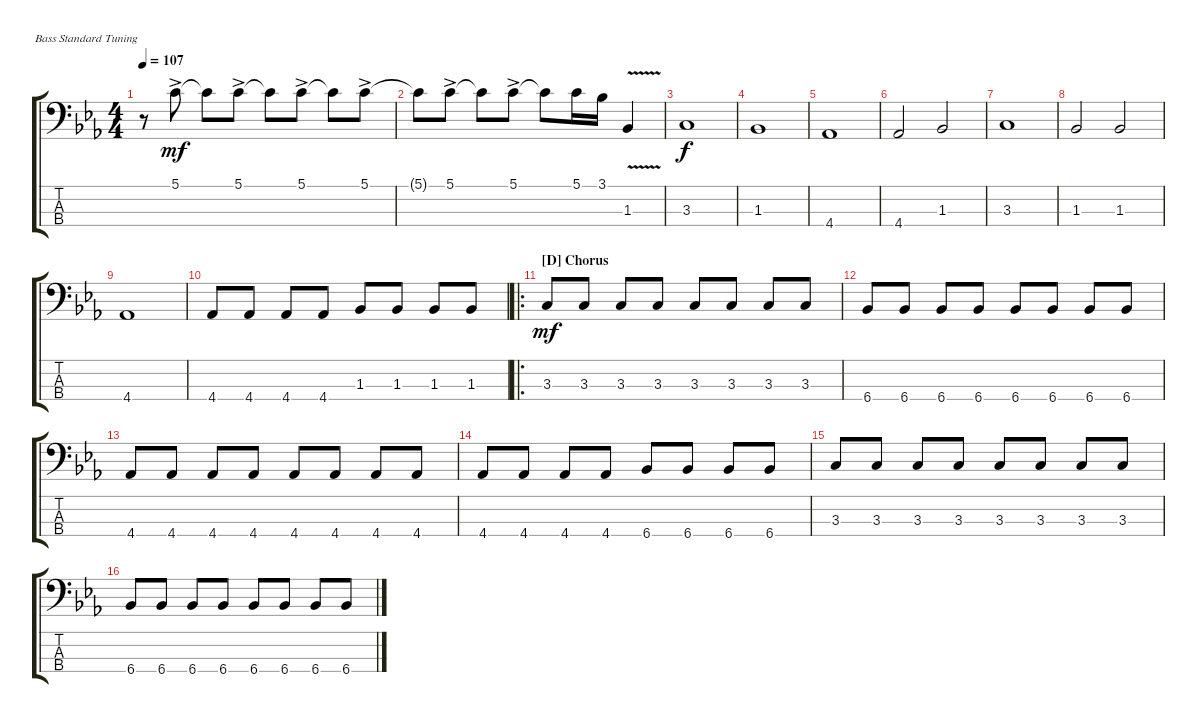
\defaultSystemsLayout 4
\bracketExtendMode groupsimilarinstruments
\singleTrackTrackNamePolicy hidden
\firstSystemTrackNameOrientation horizontal
\otherSystemsTrackNameOrientation horizontal
\chordDiagramsInScore
\track ("Bass" "Bass") {instrument electricbassfinger}
\staff {score tabs}
\tuning (G2 D2 A1 E1)
\ts (4 4)
\tempo 107
\clef f4
\ks cminor
r.8{dy mf} 5.1{ac}.8 5.1{t}.8 5.1{ac}.8 5.1{t}.8 5.1{ac}.8 5.1{t}.8 5.1{ac}.8 |
5.1{t}.8 5.1{ac}.8 5.1{t}.8 5.1{ac}.8 5.1{t}.8 5.1.16 3.1.16 1.3{v}.4 |
3.3.1{dy f} |
1.3.1 |
4.4.1 |
4.4.2 1.3.2 |
3.3.1 |
1.3.2 1.3.2 |
4.4.1 |
4.4.8 4.4.8 4.4.8 4.4.8 1.3.8 1.3.8 1.3.8 1.3.8 |
\ro
\section ("D" "Chorus")
3.3.8{dy mf} 3.3.8 3.3.8 3.3.8 3.3.8 3.3.8 3.3.8 3.3.8 |
6.4.8 6.4.8 6.4.8 6.4.8 6.4.8 6.4.8 6.4.8 6.4.8 |
4.4.8 4.4.8 4.4.8 4.4.8 4.4.8 4.4.8 4.4.8 4.4.8 |
4.4.8 4.4.8 4.4.8 4.4.8 6.4.8 6.4.8 6.4.8 6.4.8 |
3.3.8 3.3.8 3.3.8 3.3.8 3.3.8 3.3.8 3.3.8 3.3.8 |
6.4.8 6.4.8 6.4.8 6.4.8 6.4.8 6.4.8 6.4.8 6.4.8
